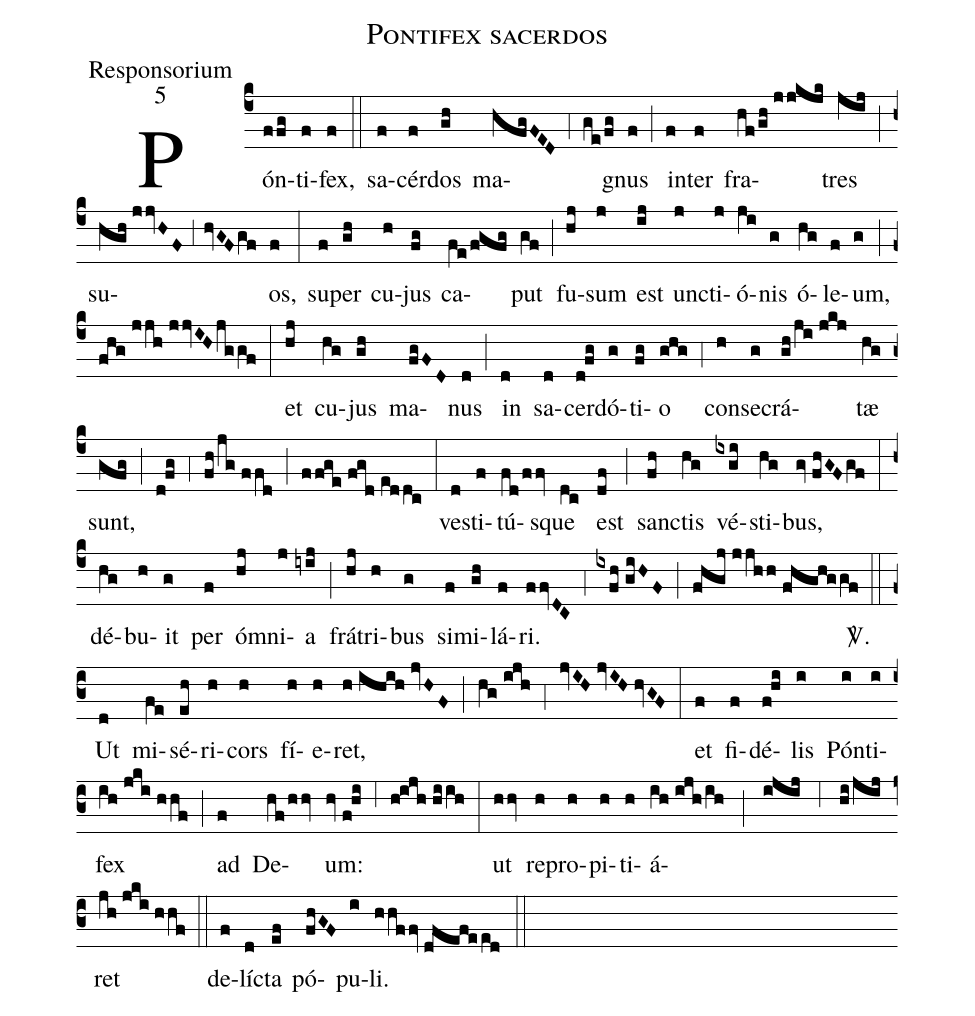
name:Pontifex sacerdos;
office-part:Responsorium;
mode:5;
%%
(c4) Pón(ffg)ti(f)fex,(f) (::)
sa(f)cér(f)dos(gh) ma(hfgFED;4ge/fg)gnus(f) (;) in(f)ter(f) fra(hf/gh//jjkjk)tres(jij) (;) su(hgh//jjvHF;3hvGFgf)os,(f) (:)
su(f)per(gh) cu(h)jus(fg) ca(fe/fgfg)put(gf) (;) fu(hj)sum(j) est(ij) un(j)cti(j)ó(ji)nis(g) ó(hg)le(f)um,(g) (;) (fhg//jjh//jjvIH/jggf) (:)
et(hj) cu(hg)jus(gh) ma(fgFD)nus(d) (;) in(d) sa(d)cer(d!fg)dó(g)ti(fg)o(ghg) (,4) con(h)se(g)crá(gh/ji//jkj)tæ(hg) sunt,(gfg) (;) (d!fg) (,4) (fh/jg//ffd) (;) (ffge//fgd//eddc) (:)
ve(d)sti(f)tú(fd/ffv)sque(dc) est(df) (;) san(fh)ctis(hg) vé(ixgi)sti(hg)bus,(gv//fhGF/gf) (:)
dé(hg)bu(h)it(g) per(f) ó(hj)mni(j)a(iyij) (;) frá(hj)tri(h)bus(g) si(f)mi(gh)lá(f)ri.(ffvDC) (,4) (ixfh//giHF) (;) (fhgj//jjhh//fhghggf)
<sp>V/</sp>.(z0::c3) Ut(d) mi(fe)sé(eh)ri(h)cors(h) fí(h)e(h)ret,(h//ihih//jvHF) (;) (hg//ijh) (,4) (jvIH//jvIH//hvGF) (:)
et(f) fi(f)dé(f!hi)lis(i) Pón(i)ti(i)fex(ih//jki//hhf) (;) ad(f) De(hf/hhv)um:(hv//f!hi) (,6) (h!ijh//hiih) (:)
ut(hhv) re(h)pro(h)pi(h)ti(h)á(ih//ijh/ih;ijij;6hi/jij)ret(jh//jki//hhf) (::)
de(f)lí(d)cta(ef) pó(fhGF)pu(i)li.(hhffv//dfefeed) (::)
